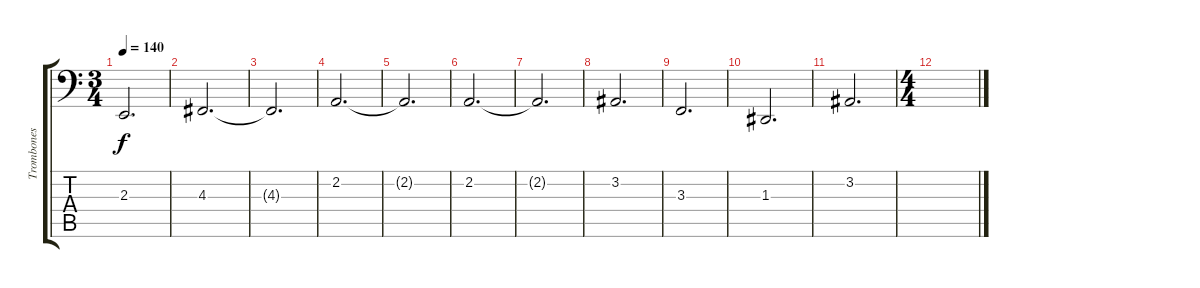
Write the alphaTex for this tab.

\track ("Trombones" "Trombones") {instrument trombone}
\staff {score tabs}
\tuning (C3 G2 D2 A1 E1 B0) {hide}
\ts (3 4)
\tempo 140
\clef f4
\ks c
2.3{t}.2{d dy f} |
4.3.2{d} |
4.3{t}.2{d} |
2.2.2{d} |
2.2{t}.2{d} |
2.2.2{d} |
2.2{t}.2{d} |
3.2.2{d} |
3.3.2{d} |
1.3.2{d} |
3.2.2{d} |
\ts (4 4)
